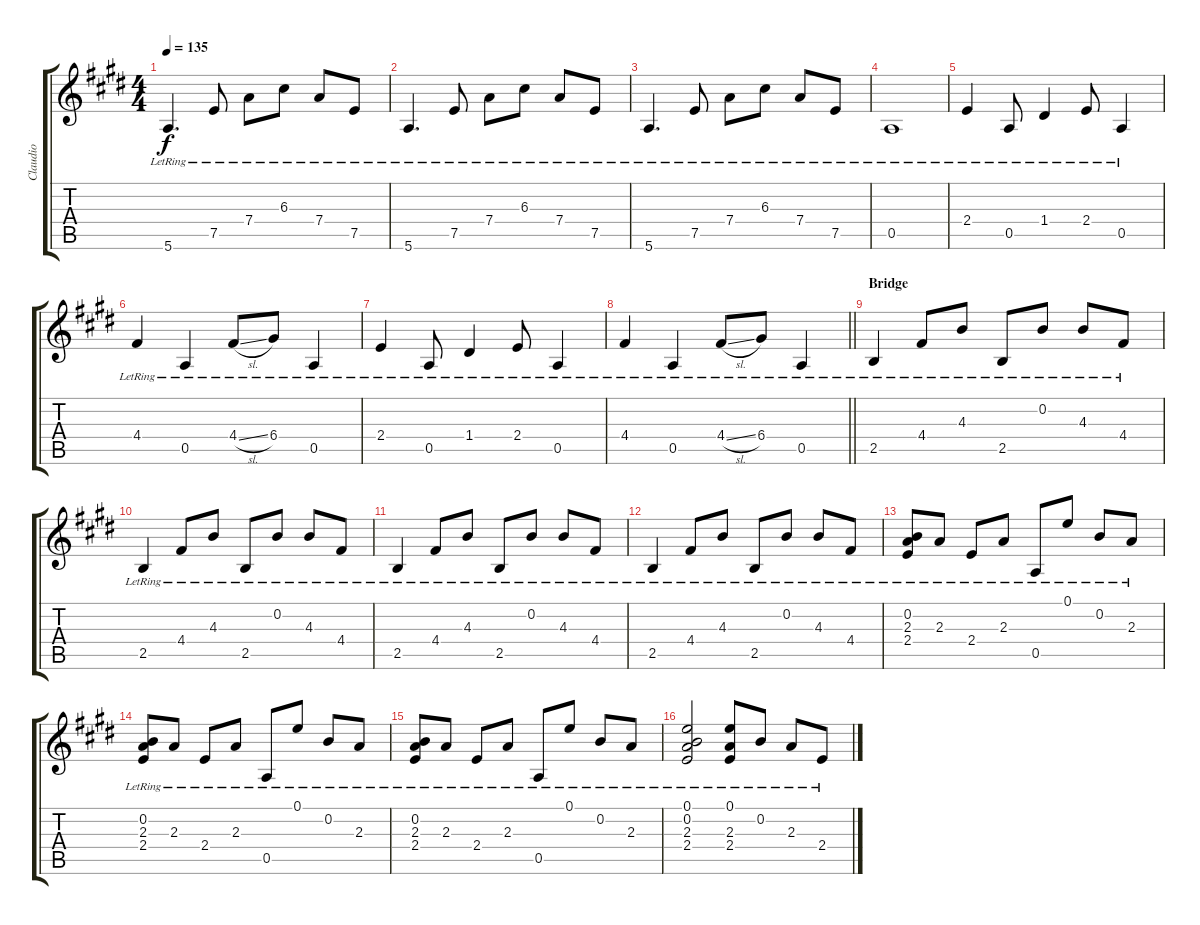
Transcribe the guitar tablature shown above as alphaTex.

\track ("Claudio" "Claudio") {instrument acousticguitarsteel}
\staff {score tabs}
\tuning (E4 B3 G3 D3 A2 E2) {hide}
\ts (4 4)
\tempo 135
\clef g2
\ks c#minor
5.6{lr}.4{d dy f} 7.5{lr}.8 7.4{lr}.8 6.3{lr}.8 7.4{lr}.8 7.5{lr}.8 |
5.6{lr}.4{d} 7.5{lr}.8 7.4{lr}.8 6.3{lr}.8 7.4{lr}.8 7.5{lr}.8 |
5.6{lr}.4{d} 7.5{lr}.8 7.4{lr}.8 6.3{lr}.8 7.4{lr}.8 7.5{lr}.8 |
0.5{lr}.1 |
2.4{lr}.4 0.5{lr}.8 1.4{lr}.4 2.4{lr}.8 0.5{lr}.4 |
4.4{lr}.4 0.5{lr}.4 4.4{sl lr}.8 6.4{lr}.8 0.5{lr}.4 |
2.4{lr}.4 0.5{lr}.8 1.4{lr}.4 2.4{lr}.8 0.5{lr}.4 |
\barLineRight lightlight
4.4{lr}.4 0.5{lr}.4 4.4{sl lr}.8 6.4{lr}.8 0.5{lr}.4 |
\section ("" "Bridge")
2.5{lr}.4 4.4{lr}.8 4.3{lr}.8 2.5{lr}.8 0.2{lr}.8 4.3{lr}.8 4.4{lr}.8 |
2.5{lr}.4 4.4{lr}.8 4.3{lr}.8 2.5{lr}.8 0.2{lr}.8 4.3{lr}.8 4.4{lr}.8 |
2.5{lr}.4 4.4{lr}.8 4.3{lr}.8 2.5{lr}.8 0.2{lr}.8 4.3{lr}.8 4.4{lr}.8 |
2.5{lr}.4 4.4{lr}.8 4.3{lr}.8 2.5{lr}.8 0.2{lr}.8 4.3{lr}.8 4.4{lr}.8 |
(0.2{lr} 2.3{lr} 2.4{lr}).8 2.3{lr}.8 2.4{lr}.8 2.3{lr}.8 0.5{lr}.8 0.1{lr}.8 0.2{lr}.8 2.3{lr}.8 |
(0.2{lr} 2.3{lr} 2.4{lr}).8 2.3{lr}.8 2.4{lr}.8 2.3{lr}.8 0.5{lr}.8 0.1{lr}.8 0.2{lr}.8 2.3{lr}.8 |
(0.2{lr} 2.3{lr} 2.4{lr}).8 2.3{lr}.8 2.4{lr}.8 2.3{lr}.8 0.5{lr}.8 0.1{lr}.8 0.2{lr}.8 2.3{lr}.8 |
(0.1{lr} 0.2{lr} 2.3{lr} 2.4{lr}).2 (0.1{lr} 2.3{lr} 2.4{lr}).8 0.2{lr}.8 2.3{lr}.8 2.4{lr}.8
